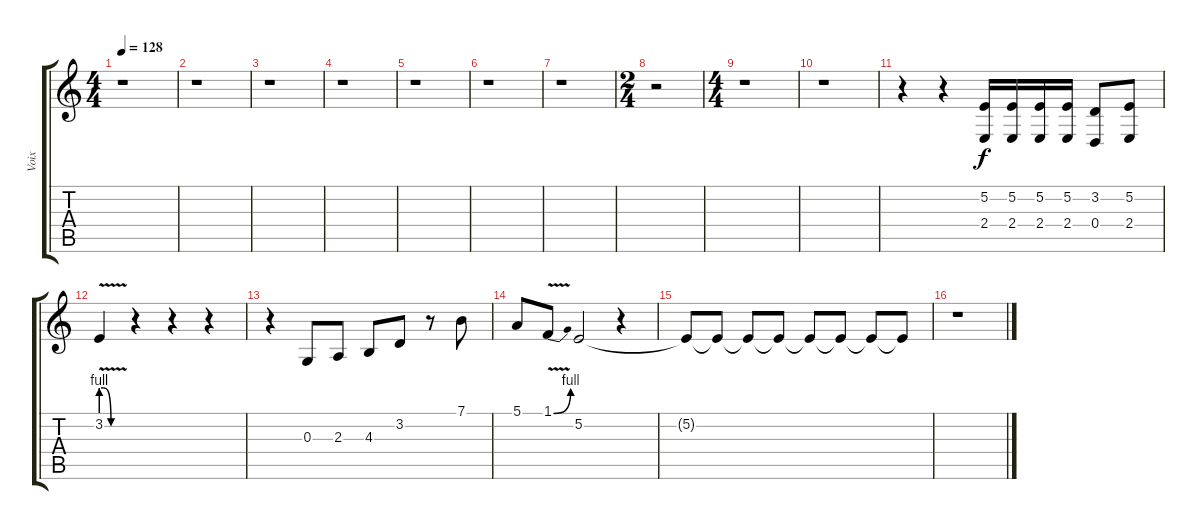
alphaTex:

\track ("Voix" "Voix") {instrument reedorgan}
\staff {score tabs}
\tuning (E4 B3 G3 D3 A2 E2) {hide}
\ts (4 4)
\tempo 128
\clef g2
\ks c
r.1{dy f} |
r.1 |
r.1 |
r.1 |
r.1 |
r.1 |
r.1 |
\ts (2 4)
r.2 |
\ts (4 4)
r.1 |
r.1 |
r.4 r.4 (5.2 2.4).16 (5.2 2.4).16 (5.2 2.4).16 (5.2 2.4).16 (3.2 0.4).8 (5.2 2.4).8 |
3.2{be (custom 0 4 5 4 23 0 40 0 60 0) v}.4 r.4 r.4 r.4 |
r.4 0.3.8 2.3.8 4.3.8 3.2.8 r.8 7.1.8 |
5.1.8 1.1{be (bend 0 0 60 4) v}.8 5.2.2 r.4 |
5.2{t}.8{volume 11} 5.2{t}.8{volume 9} 5.2{t}.8{volume 7} 5.2{t}.8{volume 6} 5.2{t}.8{volume 5} 5.2{t}.8{volume 4} 5.2{t}.8{volume 2} 5.2{t}.8{volume 0} |
r.1
